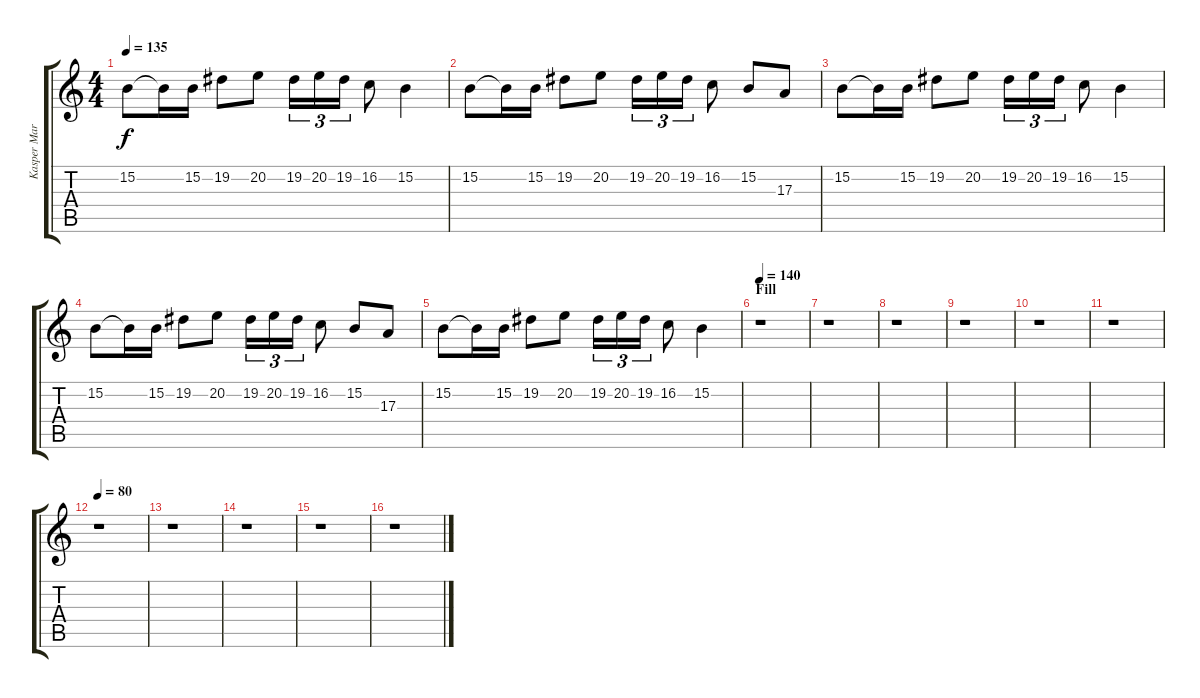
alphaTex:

\track ("Kasper Martenson" "Kasper Mar") {instrument drawbarorgan}
\staff {score tabs}
\tuning (Db4 Ab3 E3 B2 Gb2 Db2) {hide}
\ts (4 4)
\tempo 135
\clef g2
\ks c
15.2.8{dy f} 15.2{t}.16 15.2.16 19.2.8 20.2.8 19.2.16{tu (3 2)} 20.2.16{tu (3 2)} 19.2.16{tu (3 2)} 16.2.8 15.2.4 |
15.2.8 15.2{t}.16 15.2.16 19.2.8 20.2.8 19.2.16{tu (3 2)} 20.2.16{tu (3 2)} 19.2.16{tu (3 2)} 16.2.8 15.2.8 17.3.8 |
15.2.8 15.2{t}.16 15.2.16 19.2.8 20.2.8 19.2.16{tu (3 2)} 20.2.16{tu (3 2)} 19.2.16{tu (3 2)} 16.2.8 15.2.4 |
15.2.8 15.2{t}.16 15.2.16 19.2.8 20.2.8 19.2.16{tu (3 2)} 20.2.16{tu (3 2)} 19.2.16{tu (3 2)} 16.2.8 15.2.8 17.3.8 |
15.2.8 15.2{t}.16 15.2.16 19.2.8 20.2.8 19.2.16{tu (3 2)} 20.2.16{tu (3 2)} 19.2.16{tu (3 2)} 16.2.8 15.2.4 |
\section ("" "Fill")
\tempo 140
r.1{volume 12} |
r.1 |
r.1 |
r.1 |
r.1 |
r.1 |
\tempo 80
r.1 |
r.1 |
r.1 |
r.1 |
r.1
